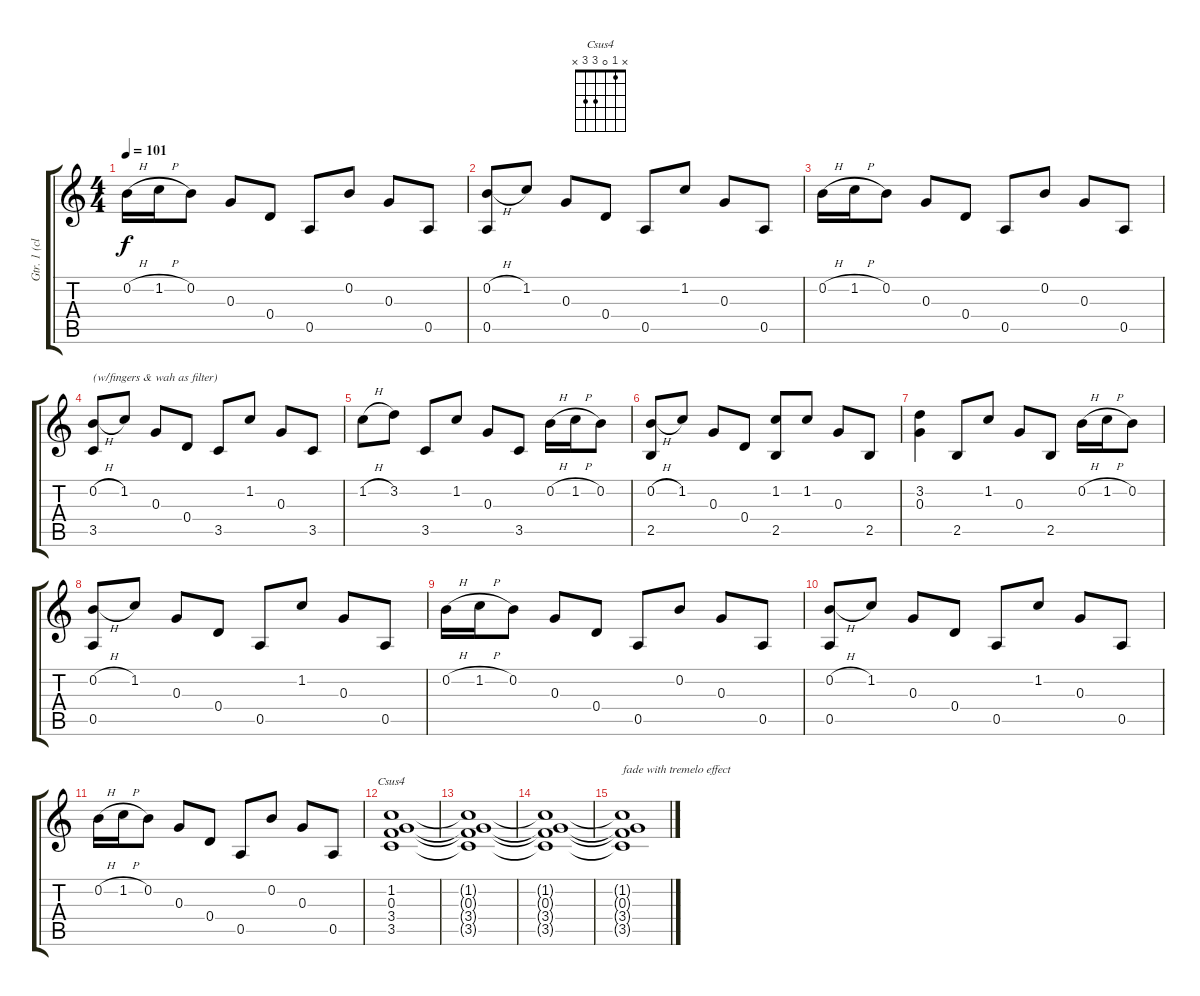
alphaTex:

\track ("Gtr. 1 (clean)" "Gtr. 1 (cl") {instrument acousticguitarsteel}
\staff {score tabs}
\tuning (E4 B3 G3 D3 A2 D2) {hide}
\chord ("Csus4" x 1 0 3 3 x)
\ts (4 4)
\tempo 101
\clef g2
\ks c
0.2{h}.16{dy f} 1.2{h}.16 0.2.8 0.3.8 0.4.8 0.5.8 0.2.8 0.3.8 0.5.8 |
(0.2{h} 0.5).8 1.2.8 0.3.8 0.4.8 0.5.8 1.2.8 0.3.8 0.5.8 |
0.2{h}.16 1.2{h}.16 0.2.8 0.3.8 0.4.8 0.5.8 0.2.8 0.3.8 0.5.8 |
(0.2{h} 3.5).8{txt "(w/fingers & wah as filter)"} 1.2.8 0.3.8 0.4.8 3.5.8 1.2.8 0.3.8 3.5.8 |
1.2{h}.8 3.2.8 3.5.8 1.2.8 0.3.8 3.5.8 0.2{h}.16 1.2{h}.16 0.2.8 |
(0.2{h} 2.5).8 1.2.8 0.3.8 0.4.8 (1.2 2.5).8 1.2.8 0.3.8 2.5.8 |
(3.2 0.3).4 2.5.8 1.2.8 0.3.8 2.5.8 0.2{h}.16 1.2{h}.16 0.2.8 |
(0.2{h} 0.5).8 1.2.8 0.3.8 0.4.8 0.5.8 1.2.8 0.3.8 0.5.8 |
0.2{h}.16 1.2{h}.16 0.2.8 0.3.8 0.4.8 0.5.8 0.2.8 0.3.8 0.5.8 |
(0.2{h} 0.5).8 1.2.8 0.3.8 0.4.8 0.5.8 1.2.8 0.3.8 0.5.8 |
0.2{h}.16 1.2{h}.16 0.2.8 0.3.8 0.4.8 0.5.8 0.2.8 0.3.8 0.5.8 |
(1.2 0.3 3.4 3.5).1{ch "Csus4"} |
(1.2{t} 0.3{t} 3.4{t} 3.5{t}).1 |
(1.2{t} 0.3{t} 3.4{t} 3.5{t}).1 |
(1.2{t} 0.3{t} 3.4{t} 3.5{t}).1{txt "fade with tremelo effect"}
